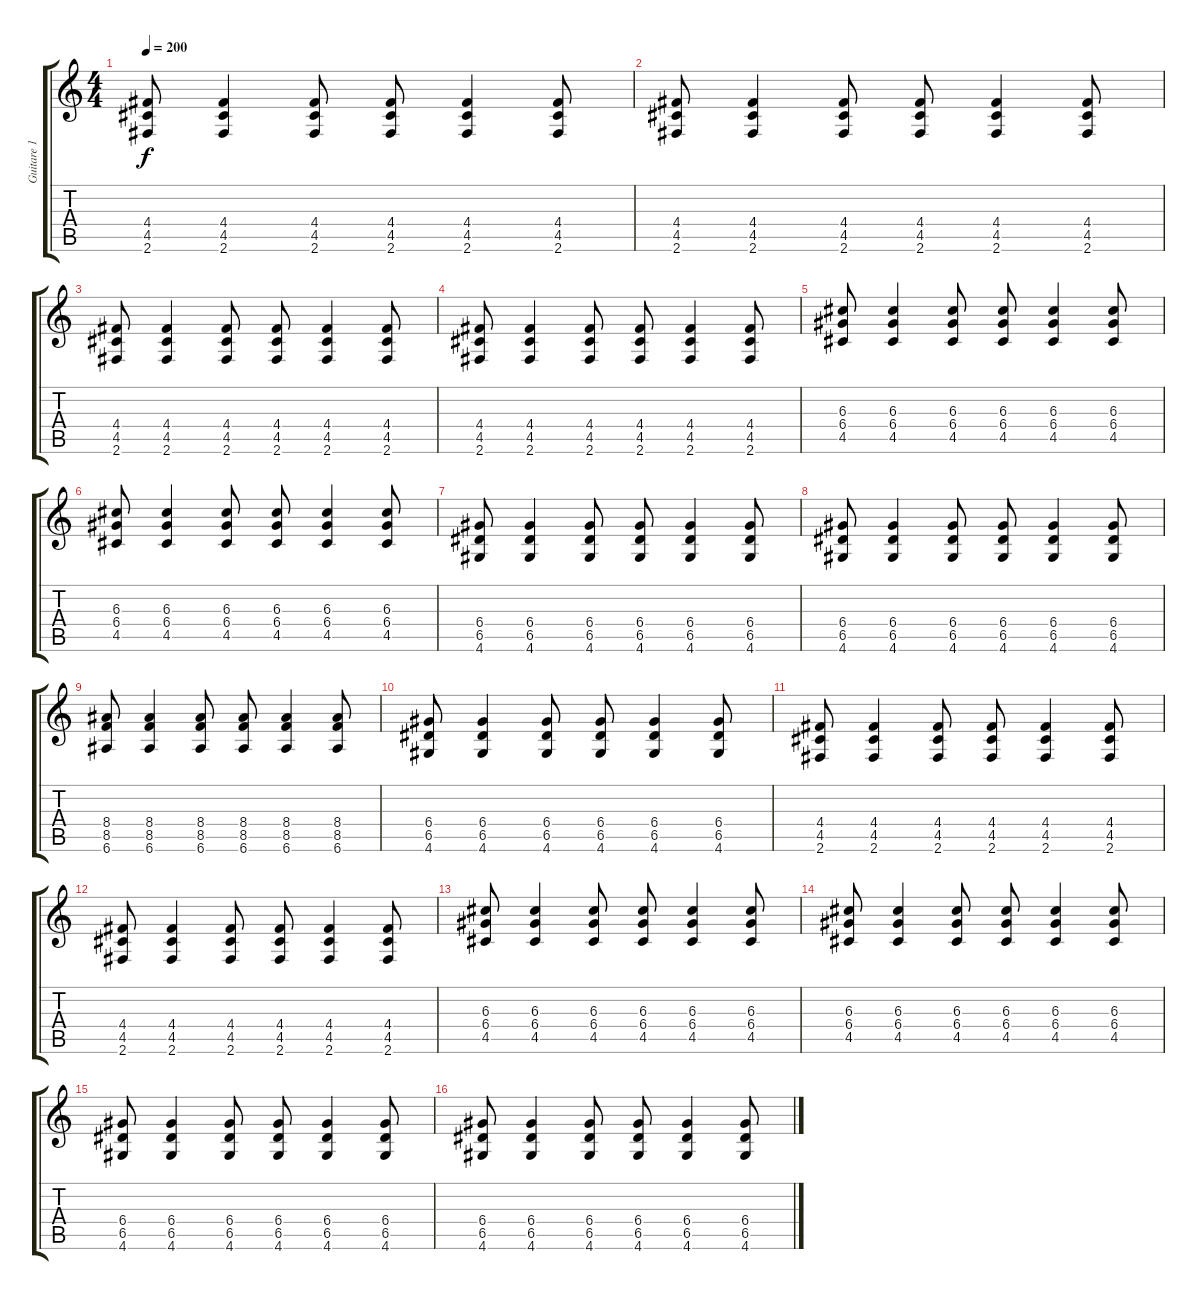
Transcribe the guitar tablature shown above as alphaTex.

\track ("Guitare 1" "Guitare 1") {instrument distortionguitar}
\staff {score tabs}
\tuning (E4 B3 G3 D3 A2 E2) {hide}
\ts (4 4)
\tempo 200
\clef g2
\ks c
(4.4 4.5 2.6).8{dy f} (4.4 4.5 2.6).4 (4.4 4.5 2.6).8 (4.4 4.5 2.6).8 (4.4 4.5 2.6).4 (4.4 4.5 2.6).8 |
(4.4 4.5 2.6).8 (4.4 4.5 2.6).4 (4.4 4.5 2.6).8 (4.4 4.5 2.6).8 (4.4 4.5 2.6).4 (4.4 4.5 2.6).8 |
(4.4 4.5 2.6).8 (4.4 4.5 2.6).4 (4.4 4.5 2.6).8 (4.4 4.5 2.6).8 (4.4 4.5 2.6).4 (4.4 4.5 2.6).8 |
(4.4 4.5 2.6).8 (4.4 4.5 2.6).4 (4.4 4.5 2.6).8 (4.4 4.5 2.6).8 (4.4 4.5 2.6).4 (4.4 4.5 2.6).8 |
(6.3 6.4 4.5).8 (6.3 6.4 4.5).4 (6.3 6.4 4.5).8 (6.3 6.4 4.5).8 (6.3 6.4 4.5).4 (6.3 6.4 4.5).8 |
(6.3 6.4 4.5).8 (6.3 6.4 4.5).4 (6.3 6.4 4.5).8 (6.3 6.4 4.5).8 (6.3 6.4 4.5).4 (6.3 6.4 4.5).8 |
(6.4 6.5 4.6).8 (6.4 6.5 4.6).4 (6.4 6.5 4.6).8 (6.4 6.5 4.6).8 (6.4 6.5 4.6).4 (6.4 6.5 4.6).8 |
(6.4 6.5 4.6).8 (6.4 6.5 4.6).4 (6.4 6.5 4.6).8 (6.4 6.5 4.6).8 (6.4 6.5 4.6).4 (6.4 6.5 4.6).8 |
(8.4 8.5 6.6).8 (8.4 8.5 6.6).4 (8.4 8.5 6.6).8 (8.4 8.5 6.6).8 (8.4 8.5 6.6).4 (8.4 8.5 6.6).8 |
(6.4 6.5 4.6).8 (6.4 6.5 4.6).4 (6.4 6.5 4.6).8 (6.4 6.5 4.6).8 (6.4 6.5 4.6).4 (6.4 6.5 4.6).8 |
(4.4 4.5 2.6).8 (4.4 4.5 2.6).4 (4.4 4.5 2.6).8 (4.4 4.5 2.6).8 (4.4 4.5 2.6).4 (4.4 4.5 2.6).8 |
(4.4 4.5 2.6).8 (4.4 4.5 2.6).4 (4.4 4.5 2.6).8 (4.4 4.5 2.6).8 (4.4 4.5 2.6).4 (4.4 4.5 2.6).8 |
(6.3 6.4 4.5).8 (6.3 6.4 4.5).4 (6.3 6.4 4.5).8 (6.3 6.4 4.5).8 (6.3 6.4 4.5).4 (6.3 6.4 4.5).8 |
(6.3 6.4 4.5).8 (6.3 6.4 4.5).4 (6.3 6.4 4.5).8 (6.3 6.4 4.5).8 (6.3 6.4 4.5).4 (6.3 6.4 4.5).8 |
(6.4 6.5 4.6).8 (6.4 6.5 4.6).4 (6.4 6.5 4.6).8 (6.4 6.5 4.6).8 (6.4 6.5 4.6).4 (6.4 6.5 4.6).8 |
(6.4 6.5 4.6).8 (6.4 6.5 4.6).4 (6.4 6.5 4.6).8 (6.4 6.5 4.6).8 (6.4 6.5 4.6).4 (6.4 6.5 4.6).8
